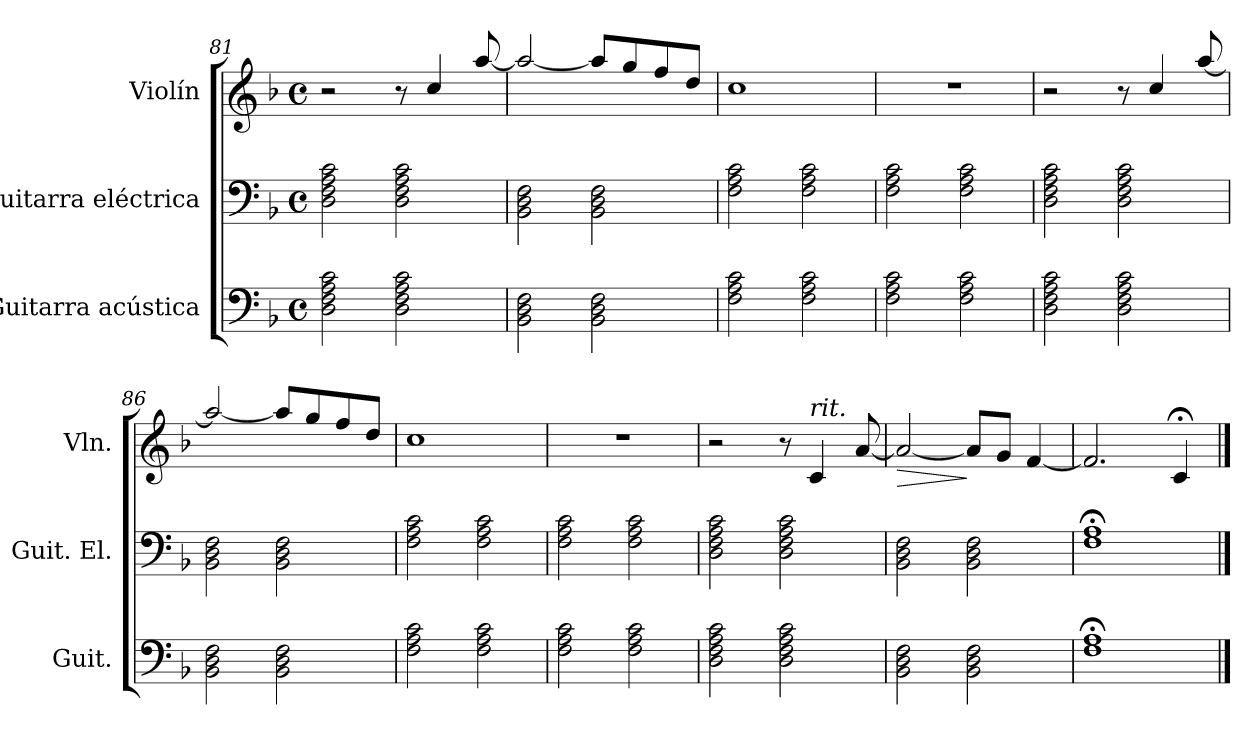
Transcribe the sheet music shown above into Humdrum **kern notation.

**kern	**kern	**kern	**dynam
*part3	*part2	*part1	*part1
*staff3	*staff2	*staff1	*staff1
*I"Guitarra acústica	*I"Guitarra eléctrica	*I"Violín	*
*I'Guit.	*I'Guit. El.	*I'Vln.	*
*	*	*clefG2	*
*k[b-]	*k[b-]	*k[b-]	*
*M4/4	*M4/4	*M4/4	*
*met(c)	*met(c)	*met(c)	*
=81	=81	=81	=81
2D\ 2F\ 2A\ 2c\	2D\ 2F\ 2A\ 2c\	2r	.
2D\ 2F\ 2A\ 2c\	2D\ 2F\ 2A\ 2c\	8r	.
.	.	4cc/	.
.	.	[8aa/	.
=82	=82	=82	=82
2BB-\ 2D\ 2F\	2BB-\ 2D\ 2F\	2aa/_	.
2BB-\ 2D\ 2F\	2BB-\ 2D\ 2F\	8aa/L]	.
.	.	8gg/	.
.	.	8ff/	.
.	.	8dd/J	.
=83	=83	=83	=83
2F\ 2A\ 2c\	2F\ 2A\ 2c\	1cc	.
2F\ 2A\ 2c\	2F\ 2A\ 2c\	.	.
=84	=84	=84	=84
2F\ 2A\ 2c\	2F\ 2A\ 2c\	1r	.
2F\ 2A\ 2c\	2F\ 2A\ 2c\	.	.
=85	=85	=85	=85
2D\ 2F\ 2A\ 2c\	2D\ 2F\ 2A\ 2c\	2r	.
2D\ 2F\ 2A\ 2c\	2D\ 2F\ 2A\ 2c\	8r	.
.	.	4cc/	.
.	.	[8aa/	.
=86	=86	=86	=86
2BB-\ 2D\ 2F\	2BB-\ 2D\ 2F\	2aa/_	.
2BB-\ 2D\ 2F\	2BB-\ 2D\ 2F\	8aa/L]	.
.	.	8gg/	.
.	.	8ff/	.
.	.	8dd/J	.
=87	=87	=87	=87
2F\ 2A\ 2c\	2F\ 2A\ 2c\	1cc	.
2F\ 2A\ 2c\	2F\ 2A\ 2c\	.	.
=88	=88	=88	=88
2F\ 2A\ 2c\	2F\ 2A\ 2c\	1r	.
2F\ 2A\ 2c\	2F\ 2A\ 2c\	.	.
!!LO:LB:g=z
=89	=89	=89	=89
2D\ 2F\ 2A\ 2c\	2D\ 2F\ 2A\ 2c\	2r	.
2D\ 2F\ 2A\ 2c\	2D\ 2F\ 2A\ 2c\	8r	.
!	!	!LO:TX:a:i:t=rit.	!
.	.	4c/	.
.	.	[8a/	.
=90	=90	=90	=90
!	!	!	!LO:HP:b
2BB-\ 2D\ 2F\	2BB-\ 2D\ 2F\	2a/_	>
2BB-\ 2D\ 2F\	2BB-\ 2D\ 2F\	8a/L]	]
.	.	8g/J	.
.	.	[4f/	.
=91	=91	=91	=91
1F;< 1A;<	1F;< 1A;<	2.f/]	.
.	.	4c;</	.
==	==	==	==
*-	*-	*-	*-
